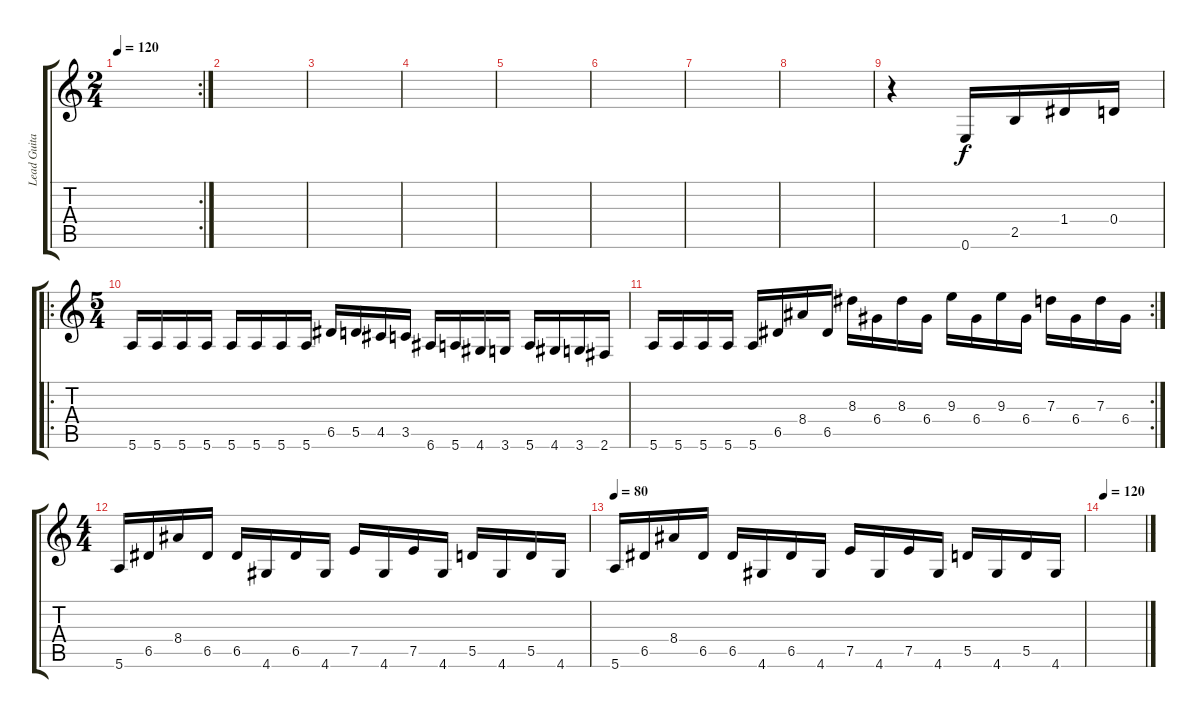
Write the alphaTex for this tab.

\track ("Lead Guitar" "Lead Guita") {instrument distortionguitar}
\staff {score tabs}
\tuning (E4 B3 G3 D3 A2 E2) {hide}
\rc 2
\ts (2 4)
\tempo 120
\clef g2
\ks c
|
|
|
|
|
|
|
|
r.4 0.6.16 2.5.16 1.4.16 0.4.16 |
\ro
\ts (5 4)
5.6.16 5.6.16 5.6.16 5.6.16 5.6.16 5.6.16 5.6.16 5.6.16 6.5.16 5.5.16 4.5.16 3.5.16 6.6.16 5.6.16 4.6.16 3.6.16 5.6.16 4.6.16 3.6.16 2.6.16 |
\rc 2
5.6.16 5.6.16 5.6.16 5.6.16 5.6.16 6.5.16 8.4.16 6.5.16 8.3.16 6.4.16 8.3.16 6.4.16 9.3.16 6.4.16 9.3.16 6.4.16 7.3.16 6.4.16 7.3.16 6.4.16 |
\ts (4 4)
5.6.16 6.5.16 8.4.16 6.5.16 6.5.16 4.6.16 6.5.16 4.6.16 7.5.16 4.6.16 7.5.16 4.6.16 5.5.16 4.6.16 5.5.16 4.6.16 |
\tempo 80
5.6.16 6.5.16 8.4.16 6.5.16 6.5.16 4.6.16 6.5.16 4.6.16 7.5.16 4.6.16 7.5.16 4.6.16 5.5.16 4.6.16 5.5.16 4.6.16 |
\tempo 120
